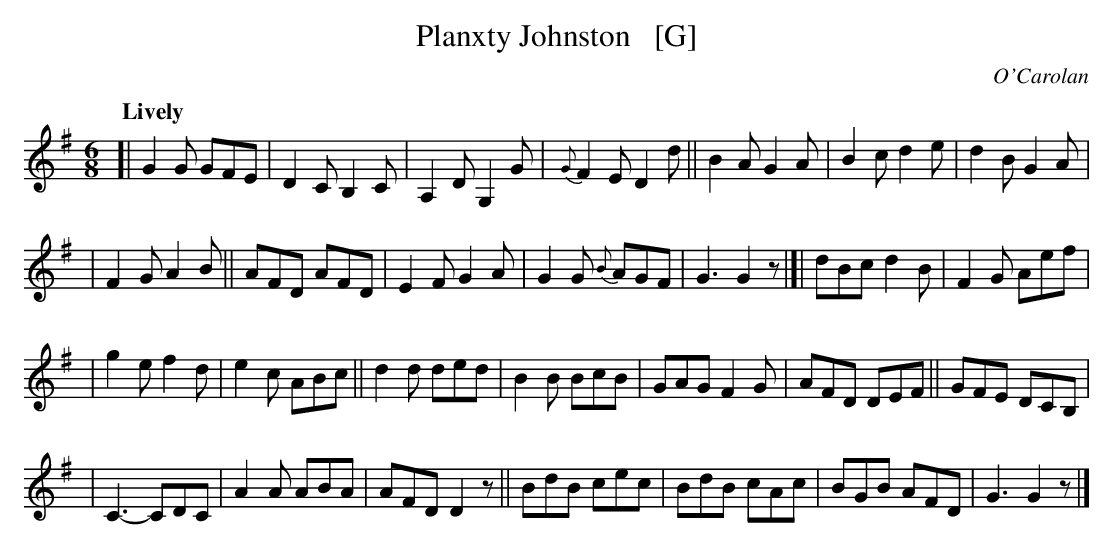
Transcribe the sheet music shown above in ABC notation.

X:1
T: Planxty Johnston   [G]
C: O'Carolan
Q: "Lively"
M: 6/8
L: 1/8
K: G
[|\
G2G GFE | D2C B,2C | A,2D G,2G | {G}F2E D2d || B2A G2A | B2c d2e | d2B G2A |
| F2G A2B || AFD AFD | E2F G2A | G2G {B}AGF | G3 G2z |[| dBc d2B | F2G Aef |
| g2e f2d | e2c ABc || d2d ded | B2B BcB | GAG F2G | AFD DEF || GFE DCB, |
| C3- CDC | A2A ABA | AFD D2z || BdB cec | BdB cAc | BGB AFD | G3 G2z |]
